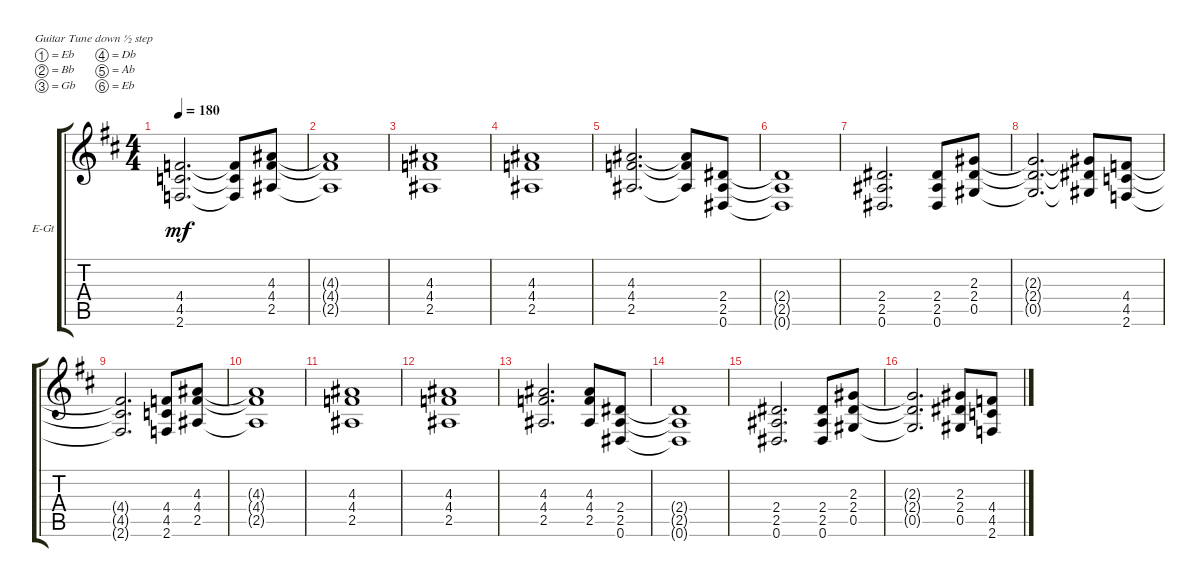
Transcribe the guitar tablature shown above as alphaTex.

\defaultSystemsLayout 4
\bracketExtendMode groupsimilarinstruments
\firstSystemTrackNameOrientation horizontal
\otherSystemsTrackNameOrientation horizontal
\track ("Rithm Guitar 1" "E-Gt") {instrument distortionguitar}
\staff {score tabs}
\tuning (Eb4 Bb3 Gb3 Db3 Ab2 Eb2)
\ts (4 4)
\tempo 180
\clef g2
\ks bminor
(4.4{t} 4.5{t} 2.6{t}).2{d dy mf} (2.6{t} 4.5{t} 4.4{t}).8 (2.5 4.4 4.3).8 |
(2.5{t} 4.4{t} 4.3{t}).1 |
(2.5 4.4 4.3).1 |
(2.5 4.4 4.3).1 |
(2.5 4.4 4.3).2{d} (2.5{t} 4.3{t} 4.4{t}).8 (0.6 2.5 2.4).8 |
(0.6{t} 2.4{t} 2.5{t}).1 |
(0.6 2.4 2.5).2{d} (0.6 2.5 2.4).8 (0.5 2.4 2.3).8 |
(0.5{t} 2.4{t} 2.3{t}).2{d} (0.5{t} 2.4{t} 2.3{t}).8 (2.6 4.5 4.4).8 |
(4.4{t} 4.5{t} 2.6{t}).2{d} (2.6 4.5 4.4).8 (2.5 4.4 4.3).8 |
(2.5{t} 4.4{t} 4.3{t}).1 |
(2.5 4.4 4.3).1 |
(2.5 4.4 4.3).1 |
(2.5 4.4 4.3).2{d} (2.5 4.4 4.3).8 (0.6 2.5 2.4).8 |
(2.4{t} 2.5{t} 0.6{t}).1 |
(2.4 2.5 0.6).2{d} (0.6 2.5 2.4).8 (0.5 2.4 2.3).8 |
(0.5{t} 2.4{t} 2.3{t}).2{d} (0.5 2.4 2.3).8 (2.6 4.5 4.4).8
